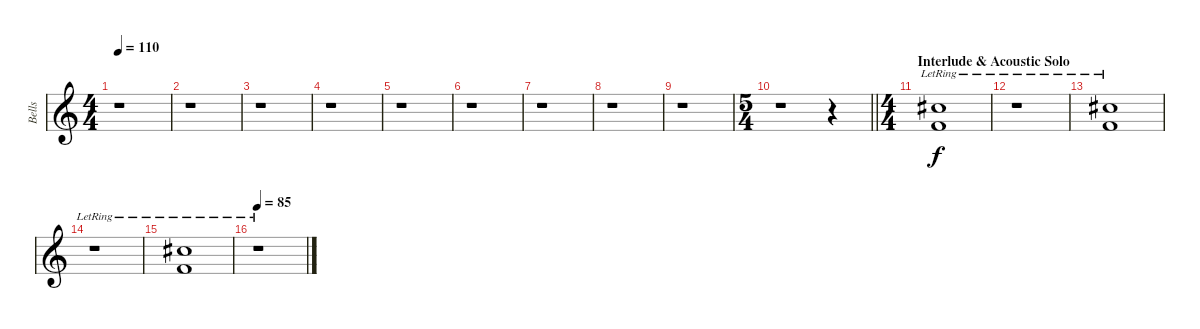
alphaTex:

\track ("Bells" "Bells") {instrument tubularbells}
\staff {score}
\tuning (E4 B3 G3 D3 A2 E2 B1) {hide}
\ts (4 4)
\tempo 110
\clef g2
\ks c
r.1{dy f} |
r.1 |
r.1 |
r.1 |
r.1 |
r.1 |
r.1 |
r.1 |
r.1 |
\ts (5 4)
\barLineRight lightlight
r.1 r.4 |
\ts (4 4)
\section ("" "Interlude & Acoustic Solo")
(1.1{lr} 14.2).1 |
r.1 |
(1.1{lr} 14.2).1 |
r.1 |
(1.1{lr} 14.2).1 |
\tempo 85
r.1
